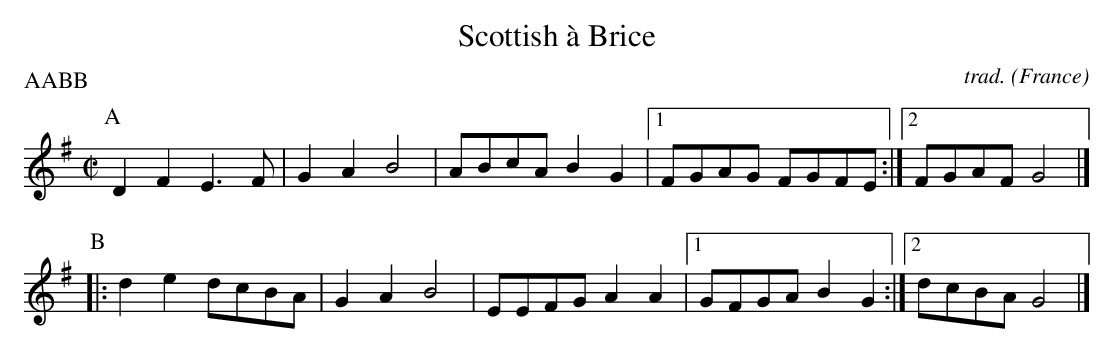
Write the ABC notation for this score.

X:1
T:Scottish \`a Brice
C:trad.
O:France
M:C|
L:1/8
P:AABB
K:G major
P:A
D2 F2 E3 F | G2 A2 B4 | ABcA B2G2 | [1 FGAG FGFE :| [2 FGAF G4 |]
P:B
|: d2 e2 dcBA | G2 A2 B4 | EEFG A2 A2 | [1 GFGA B2 G2 :| [2 dcBA G4 |]
